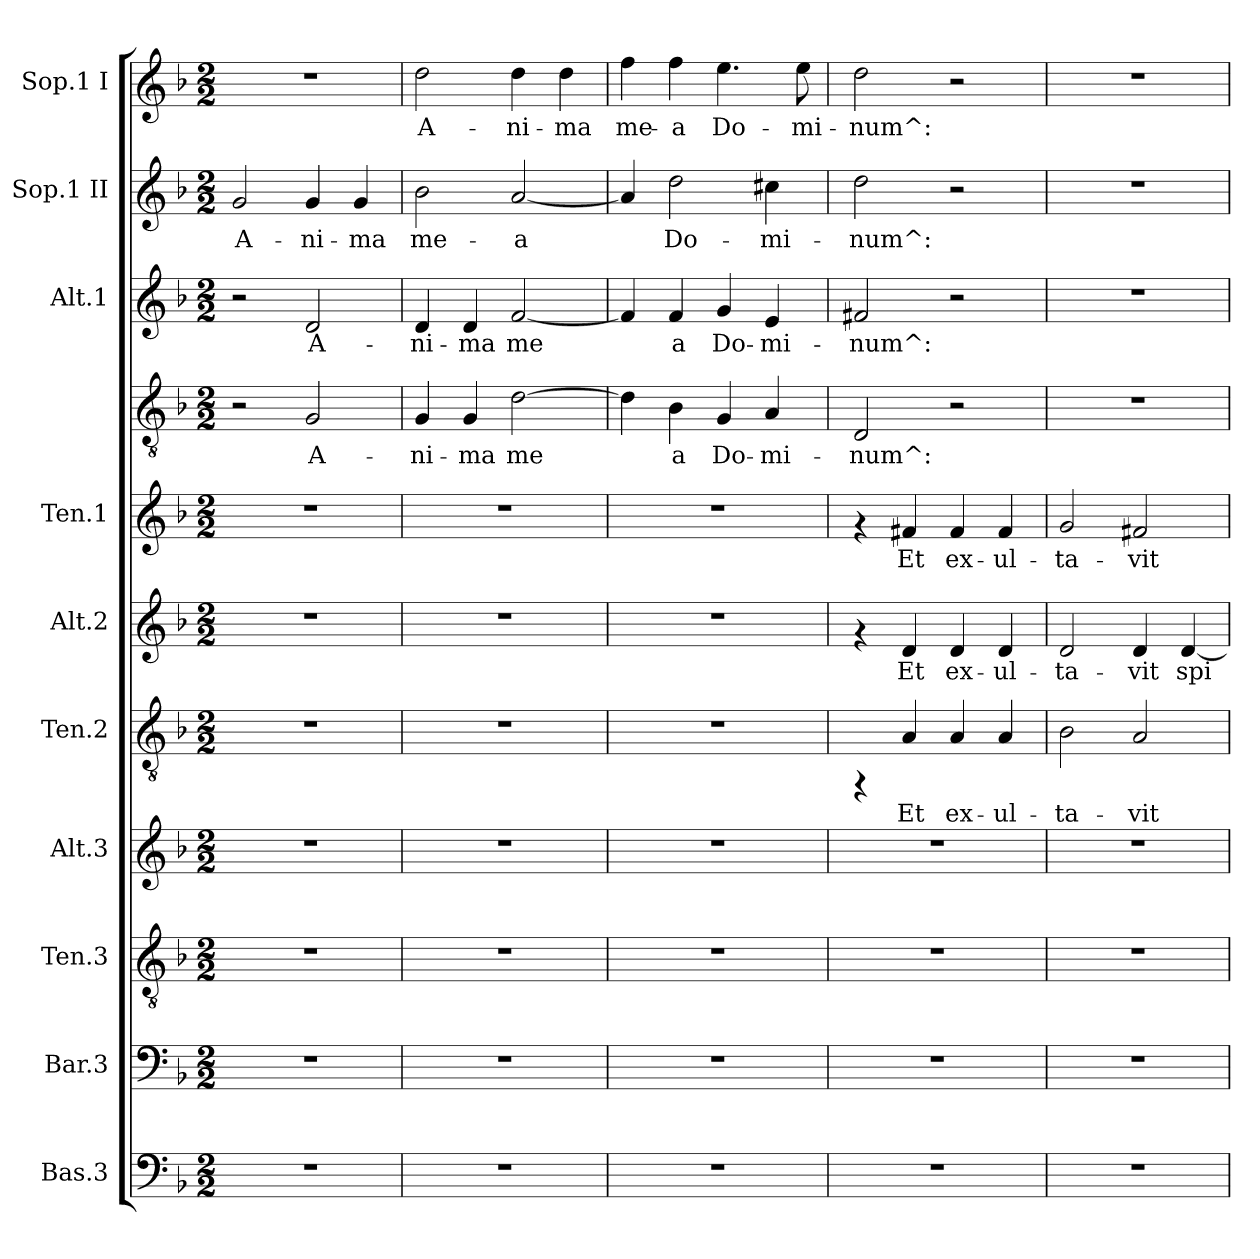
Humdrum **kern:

**kern	**kern	**kern	**kern	**kern	**text	**kern	**text	**kern	**text	**kern	**text	**kern	**text	**kern	**text	**kern	**text
*part10	*part9	*part8	*part7	*part6	*part6	*part5	*part5	*part4	*part4	*part4	*part4	*part3	*part3	*part2	*part2	*part1	*part1
*staff11	*staff10	*staff9	*staff8	*staff7	*staff7	*staff6	*staff6	*staff5	*staff5	*staff4	*staff4	*staff3	*staff3	*staff2	*staff2	*staff1	*staff1
*I"Bas.3	*I"Bar.3	*I"Ten.3	*I"Alt.3	*I"Ten.2	*	*I"Alt.2	*	*I"Ten.1	*	*	*	*I"Alt.1	*	*I"Sop.1 II	*	*I"Sop.1 I	*
!!LO:PB:g=z
*stria5	*stria5	*stria5	*stria5	*stria5	*	*stria5	*	*stria5	*	*stria5	*	*stria5	*	*stria5	*	*stria5	*
*clefF4	*clefF4	*clefGv2	*clefG2	*clefGv2	*	*clefG2	*	*clefG2	*	*clefGv2	*	*clefG2	*	*clefG2	*	*clefG2	*
*k[b-]	*k[b-]	*k[b-]	*k[b-]	*k[b-]	*	*k[b-]	*	*k[b-]	*	*k[b-]	*	*k[b-]	*	*k[b-]	*	*k[b-]	*
*F:	*F:	*F:	*F:	*F:	*	*F:	*	*F:	*	*F:	*	*F:	*	*F:	*	*F:	*
*M2/2	*M2/2	*M2/2	*M2/2	*M2/2	*	*M2/2	*	*M2/2	*	*M2/2	*	*M2/2	*	*M2/2	*	*M2/2	*
*MM264	*MM264	*MM264	*MM264	*MM264	*	*MM264	*	*MM264	*	*MM264	*	*MM264	*	*MM264	*	*MM264	*
=1	=1	=1	=1	=1	=1	=1	=1	=1	=1	=1	=1	=1	=1	=1	=1	=1	=1
!	!	!	!	!	!	!	!	!	!	!	!	!	!	!	!LO:LY:b:cj	!	!
1r	1r	1r	1r	1r	.	1r	.	1r	.	2r	.	2r	.	2g/	A-	1r	.
!	!	!	!	!	!	!	!	!	!	!	!LO:LY:b:cj	!	!LO:LY:b:cj	!	!LO:LY:b:cj	!	!
.	.	.	.	.	.	.	.	.	.	2G/	A-	2d/	A-	4g/	-ni-	.	.
!	!	!	!	!	!	!	!	!	!	!	!	!	!	!	!LO:LY:b:cj	!	!
.	.	.	.	.	.	.	.	.	.	.	.	.	.	4g/	-ma	.	.
=2	=2	=2	=2	=2	=2	=2	=2	=2	=2	=2	=2	=2	=2	=2	=2	=2	=2
!	!	!	!	!	!	!	!	!	!	!	!LO:LY:b:cj	!	!LO:LY:b:cj	!	!LO:LY:b:cj	!	!LO:LY:b:cj
1r	1r	1r	1r	1r	.	1r	.	1r	.	4G/	-ni-	4d/	-ni-	2b-\	me-	2dd\	A-
!	!	!	!	!	!	!	!	!	!	!	!LO:LY:b:cj	!	!LO:LY:b:cj	!	!	!	!
.	.	.	.	.	.	.	.	.	.	4G/	-ma	4d/	-ma	.	.	.	.
!	!	!	!	!	!	!	!	!	!	!	!LO:LY:b:cj	!	!LO:LY:b:cj	!	!LO:LY:b:cj	!	!LO:LY:b:cj
.	.	.	.	.	.	.	.	.	.	[>2d\	me-	[<2f/	me-	[<2a/	-a	4dd\	-ni-
!	!	!	!	!	!	!	!	!	!	!	!	!	!	!	!	!	!LO:LY:b:cj
.	.	.	.	.	.	.	.	.	.	.	.	.	.	.	.	4dd\	-ma
=3	=3	=3	=3	=3	=3	=3	=3	=3	=3	=3	=3	=3	=3	=3	=3	=3	=3
!	!	!	!	!	!	!	!	!	!	!	!LO:LY:b:cj	!	!LO:LY:b:cj	!	!LO:LY:b:cj	!	!LO:LY:b:cj
1r	1r	1r	1r	1r	.	1r	.	1r	.	4d\]	-	4f/]	-	4a/]	.	4ff\	me-
!	!	!	!	!	!	!	!	!	!	!	!LO:LY:b:cj	!	!LO:LY:b:cj	!	!LO:LY:b:cj	!	!LO:LY:b:cj
.	.	.	.	.	.	.	.	.	.	4B-\	a	4f/	a	2dd\	Do-	4ff\	-a
!	!	!	!	!	!	!	!	!	!	!	!LO:LY:b:cj	!	!LO:LY:b:cj	!	!	!	!LO:LY:b:cj
.	.	.	.	.	.	.	.	.	.	4G/	Do-	4g/	Do-	.	.	4.ee\	Do-
!	!	!	!	!	!	!	!	!	!	!	!LO:LY:b:cj	!	!LO:LY:b:cj	!	!LO:LY:b:cj	!	!
.	.	.	.	.	.	.	.	.	.	4A/	-mi-	4e/	-mi-	4cc#X\	-mi-	.	.
!	!	!	!	!	!	!	!	!	!	!	!	!	!	!	!	!	!LO:LY:b:cj
.	.	.	.	.	.	.	.	.	.	.	.	.	.	.	.	8ee\	-mi-
=4	=4	=4	=4	=4	=4	=4	=4	=4	=4	=4	=4	=4	=4	=4	=4	=4	=4
!	!	!	!	!	!	!	!	!	!	!	!LO:LY:b:cj	!	!LO:LY:b:cj	!	!LO:LY:b:cj	!	!LO:LY:b:cj
1r	1r	1r	1r	4rFF	.	4rf	.	4rf	.	2D/	-num^:	2f#X/	-num^:	2dd\	-num^:	2dd\	-num^:
!	!	!	!	!	!LO:LY:b:cj	!	!LO:LY:b:cj	!	!LO:LY:b:cj	!	!	!	!	!	!	!	!
.	.	.	.	4A/	Et	4d/	Et	4f#X/	Et	.	.	.	.	.	.	.	.
!	!	!	!	!	!LO:LY:b:cj	!	!LO:LY:b:cj	!	!LO:LY:b:cj	!	!	!	!	!	!	!	!
.	.	.	.	4A/	ex-	4d/	ex-	4f#/	ex-	2r	.	2r	.	2r	.	2r	.
!	!	!	!	!	!LO:LY:b:cj	!	!LO:LY:b:cj	!	!LO:LY:b:cj	!	!	!	!	!	!	!	!
.	.	.	.	4A/	-ul-	4d/	-ul-	4f#/	-ul-	.	.	.	.	.	.	.	.
=5	=5	=5	=5	=5	=5	=5	=5	=5	=5	=5	=5	=5	=5	=5	=5	=5	=5
!	!	!	!	!	!LO:LY:b:cj	!	!LO:LY:b:cj	!	!LO:LY:b:cj	!	!	!	!	!	!	!	!
1r	1r	1r	1r	2B-\	-ta-	2d/	-ta-	2g/	-ta-	1r	.	1r	.	1r	.	1r	.
!	!	!	!	!	!LO:LY:b:cj	!	!LO:LY:b:cj	!	!LO:LY:b:cj	!	!	!	!	!	!	!	!
.	.	.	.	2A/	-vit	4d/	-vit	2f#X/	-vit	.	.	.	.	.	.	.	.
!	!	!	!	!	!	!	!LO:LY:b:cj	!	!	!	!	!	!	!	!	!	!
.	.	.	.	.	.	[<4d/	spi-	.	.	.	.	.	.	.	.	.	.
=	=	=	=	=	=	=	=	=	=	=	=	=	=	=	=	=	=
*-	*-	*-	*-	*-	*-	*-	*-	*-	*-	*-	*-	*-	*-	*-	*-	*-	*-
